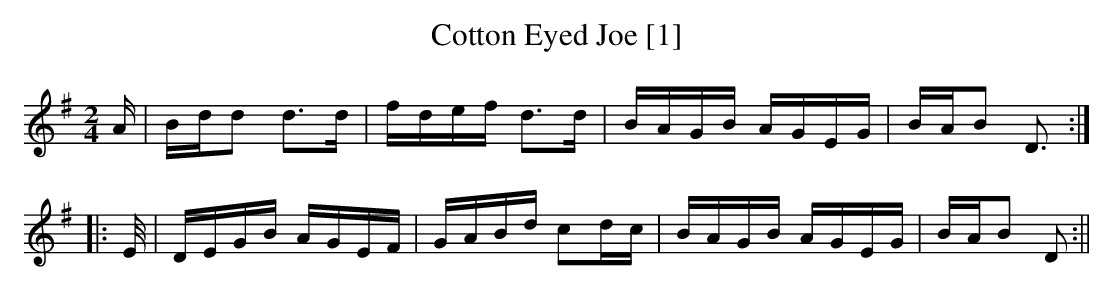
X:1
T:Cotton Eyed Joe [1]
L:1/8
M:2/4
K:G
A/|B/d/d d>d|f/d/e/f/ d>d|B/A/G/B/ A/G/E/G/|B/A/B D>:|
|:E/|D/E/G/B/ A/G/E/F/|G/A/B/d/ cd/c/|B/A/G/B/ A/G/E/G/|B/A/B D>:||
